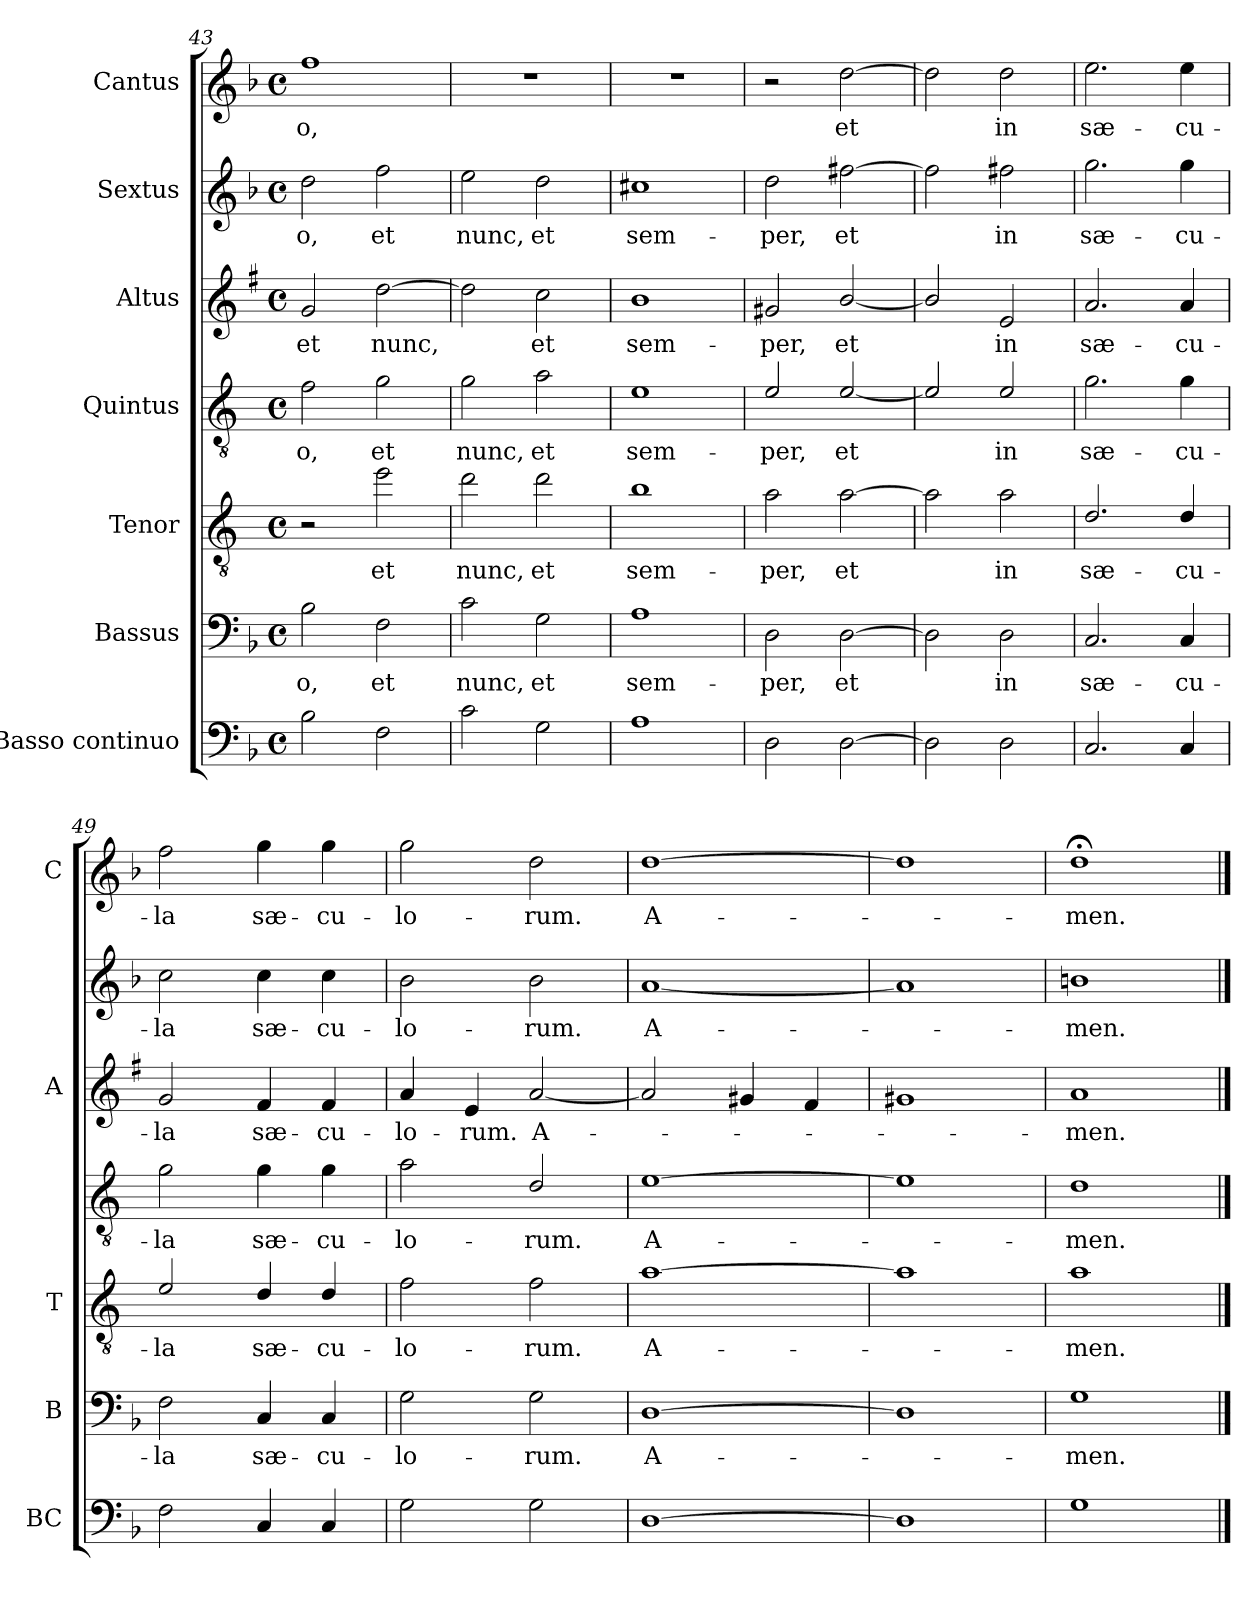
**kern	**kern	**text	**kern	**text	**kern	**text	**kern	**text	**kern	**text	**kern	**text
*part7	*part6	*part6	*part5	*part5	*part4	*part4	*part3	*part3	*part2	*part2	*part1	*part1
*staff7	*staff6	*staff6	*staff5	*staff5	*staff4	*staff4	*staff3	*staff3	*staff2	*staff2	*staff1	*staff1
*I"Basso continuo	*I"Bassus	*	*I"Tenor	*	*I"Quintus	*	*I"Altus	*	*I"Sextus	*	*I"Cantus	*
*I'BC	*I'B	*	*I'T	*	*	*	*I'A	*	*	*	*I'C	*
*clefF4	*clefF4	*	*clefGv2	*	*clefGv2	*	*clefG2	*	*clefG2	*	*clefG2	*
*	*	*	*ITrd4c7	*	*ITrd4c7	*	*ITrd1c2	*	*	*	*	*
*k[b-]	*k[b-]	*	*k[b-]	*	*k[b-]	*	*k[b-]	*	*k[b-]	*	*k[b-]	*
*F:	*F:	*	*F:	*	*F:	*	*F:	*	*F:	*	*F:	*
*M4/4	*M4/4	*	*M4/4	*	*M4/4	*	*M4/4	*	*M4/4	*	*M4/4	*
*met(c)	*met(c)	*	*met(c)	*	*met(c)	*	*met(c)	*	*met(c)	*	*met(c)	*
=43	=43	=43	=43	=43	=43	=43	=43	=43	=43	=43	=43	=43
!	!	!LO:LY:b	!	!	!	!LO:LY:b	!	!LO:LY:b	!	!LO:LY:b	!	!LO:LY:b
2B-\	2B-\	-o,	2r	.	2B-\	-o,	2f/	et	2dd\	-o,	1ff	-o,
!	!	!LO:LY:b	!	!LO:LY:b	!	!LO:LY:b	!	!LO:LY:b	!	!LO:LY:b	!	!
2F\	2F\	et	2a\	et	2c\	et	[2cc\	nunc,	2ff\	et	.	.
=44	=44	=44	=44	=44	=44	=44	=44	=44	=44	=44	=44	=44
!	!	!LO:LY:b	!	!LO:LY:b	!	!LO:LY:b	!	!	!	!LO:LY:b	!	!
2c\	2c\	nunc,	2g\	nunc,	2c\	nunc,	2cc\]	.	2ee\	nunc,	1r	.
!	!	!LO:LY:b	!	!LO:LY:b	!	!LO:LY:b	!	!LO:LY:b	!	!LO:LY:b	!	!
2G\	2G\	et	2g\	et	2d\	et	2b-\	et	2dd\	et	.	.
!!LO:PB:g=z
=45	=45	=45	=45	=45	=45	=45	=45	=45	=45	=45	=45	=45
!	!	!LO:LY:b	!	!LO:LY:b	!	!LO:LY:b	!	!LO:LY:b	!	!LO:LY:b	!	!
1A	1A	sem-	1e	sem-	1A	sem-	1a	sem-	1cc#X	sem-	1r	.
=46	=46	=46	=46	=46	=46	=46	=46	=46	=46	=46	=46	=46
!	!	!LO:LY:b	!	!LO:LY:b	!	!LO:LY:b	!	!LO:LY:b	!	!LO:LY:b	!	!
2D\	2D\	-per,	2d\	-per,	2A/	-per,	2f#X/	-per,	2dd\	-per,	2r	.
!	!	!LO:LY:b	!	!LO:LY:b	!	!LO:LY:b	!	!LO:LY:b	!	!LO:LY:b	!	!LO:LY:b
[2D\	[2D\	et	[2d\	et	[2A/	et	[2a/	et	[2ff#X\	et	[2dd\	et
=47	=47	=47	=47	=47	=47	=47	=47	=47	=47	=47	=47	=47
2D\]	2D\]	.	2d\]	.	2A/]	.	2a/]	.	2ff#\]	.	2dd\]	.
!	!	!LO:LY:b	!	!LO:LY:b	!	!LO:LY:b	!	!LO:LY:b	!	!LO:LY:b	!	!LO:LY:b
2D\	2D\	in	2d\	in	2A/	in	2d/	in	2ff#X\	in	2dd\	in
=48	=48	=48	=48	=48	=48	=48	=48	=48	=48	=48	=48	=48
!	!	!LO:LY:b	!	!LO:LY:b	!	!LO:LY:b	!	!LO:LY:b	!	!LO:LY:b	!	!LO:LY:b
2.C/	2.C/	sæ-	2.G/	sæ-	2.c\	sæ-	2.g/	sæ-	2.gg\	sæ-	2.ee\	sæ-
!	!	!LO:LY:b	!	!LO:LY:b	!	!LO:LY:b	!	!LO:LY:b	!	!LO:LY:b	!	!LO:LY:b
4C/	4C/	-cu-	4G/	-cu-	4c\	-cu-	4g/	-cu-	4gg\	-cu-	4ee\	-cu-
=49	=49	=49	=49	=49	=49	=49	=49	=49	=49	=49	=49	=49
!	!	!LO:LY:b	!	!LO:LY:b	!	!LO:LY:b	!	!LO:LY:b	!	!LO:LY:b	!	!LO:LY:b
2F\	2F\	-la	2A/	-la	2c\	-la	2f/	-la	2cc\	-la	2ff\	-la
!	!	!LO:LY:b	!	!LO:LY:b	!	!LO:LY:b	!	!LO:LY:b	!	!LO:LY:b	!	!LO:LY:b
4C/	4C/	sæ-	4G/	sæ-	4c\	sæ-	4e/	sæ-	4cc\	sæ-	4gg\	sæ-
!	!	!LO:LY:b	!	!LO:LY:b	!	!LO:LY:b	!	!LO:LY:b	!	!LO:LY:b	!	!LO:LY:b
4C/	4C/	-cu-	4G/	-cu-	4c\	-cu-	4e/	-cu-	4cc\	-cu-	4gg\	-cu-
=50	=50	=50	=50	=50	=50	=50	=50	=50	=50	=50	=50	=50
!	!	!LO:LY:b	!	!LO:LY:b	!	!LO:LY:b	!	!LO:LY:b	!	!LO:LY:b	!	!LO:LY:b
2G\	2G\	-lo-	2B-\	-lo-	2d\	-lo-	4g/	-lo-	2b-\	-lo-	2gg\	-lo-
!	!	!	!	!	!	!	!	!LO:LY:b	!	!	!	!
.	.	.	.	.	.	.	4d/	-rum.	.	.	.	.
!	!	!LO:LY:b	!	!LO:LY:b	!	!LO:LY:b	!	!LO:LY:b	!	!LO:LY:b	!	!LO:LY:b
2G\	2G\	-rum.	2B-\	-rum.	2G/	-rum.	[2g/	A-	2b-\	-rum.	2dd\	-rum.
=51	=51	=51	=51	=51	=51	=51	=51	=51	=51	=51	=51	=51
!	!	!LO:LY:b	!	!LO:LY:b	!	!LO:LY:b	!	!	!	!LO:LY:b	!	!LO:LY:b
[1D	[1D	A-	[1d	A-	[1A	A-	2g/]	.	[1a	A-	[1dd	A-
.	.	.	.	.	.	.	4f#X/	.	.	.	.	.
.	.	.	.	.	.	.	4e/	.	.	.	.	.
=52	=52	=52	=52	=52	=52	=52	=52	=52	=52	=52	=52	=52
1D]	1D]	.	1d]	.	1A]	.	1f#X	.	1a]	.	1dd]	.
=53	=53	=53	=53	=53	=53	=53	=53	=53	=53	=53	=53	=53
!	!	!LO:LY:b	!	!LO:LY:b	!	!LO:LY:b	!	!LO:LY:b	!	!LO:LY:b	!	!LO:LY:b
1G	1G	-men.	1d	-men.	1G	-men.	1g	-men.	1bn	-men.	1dd;<	-men.
==	==	==	==	==	==	==	==	==	==	==	==	==
*-	*-	*-	*-	*-	*-	*-	*-	*-	*-	*-	*-	*-
